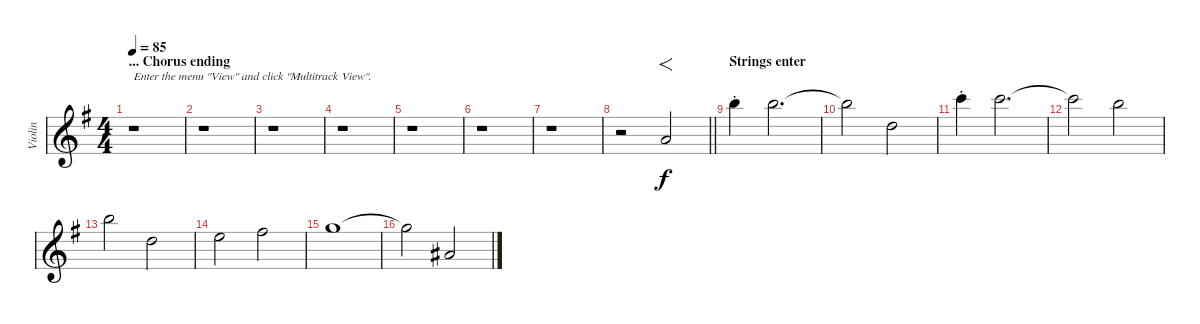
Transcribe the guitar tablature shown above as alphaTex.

\track ("Violin" "Violin") {instrument violin}
\staff {score}
\tuning (E5 B4 G4 D4 A3 E3) {hide}
\ts (4 4)
\section ("" "... Chorus ending")
\tempo 85
\clef g2
\ks g
r.1{txt "Enter the menu \"View\" and click \"Multitrack View\"." dy f instrument violin} |
r.1 |
r.1 |
r.1 |
r.1 |
r.1 |
r.1 |
\barLineRight lightlight
r.2 7.4.2{f} |
\section ("" "Strings enter")
7.1{st}.4 7.1.2{d} |
7.1{t}.2 7.3.2 |
8.1{st}.4 8.1.2{d} |
8.1{t}.2 7.1.2 |
7.1.2 7.3.2 |
0.1.2 7.2.2 |
8.2.1 |
8.2{t}.2 8.4.2
